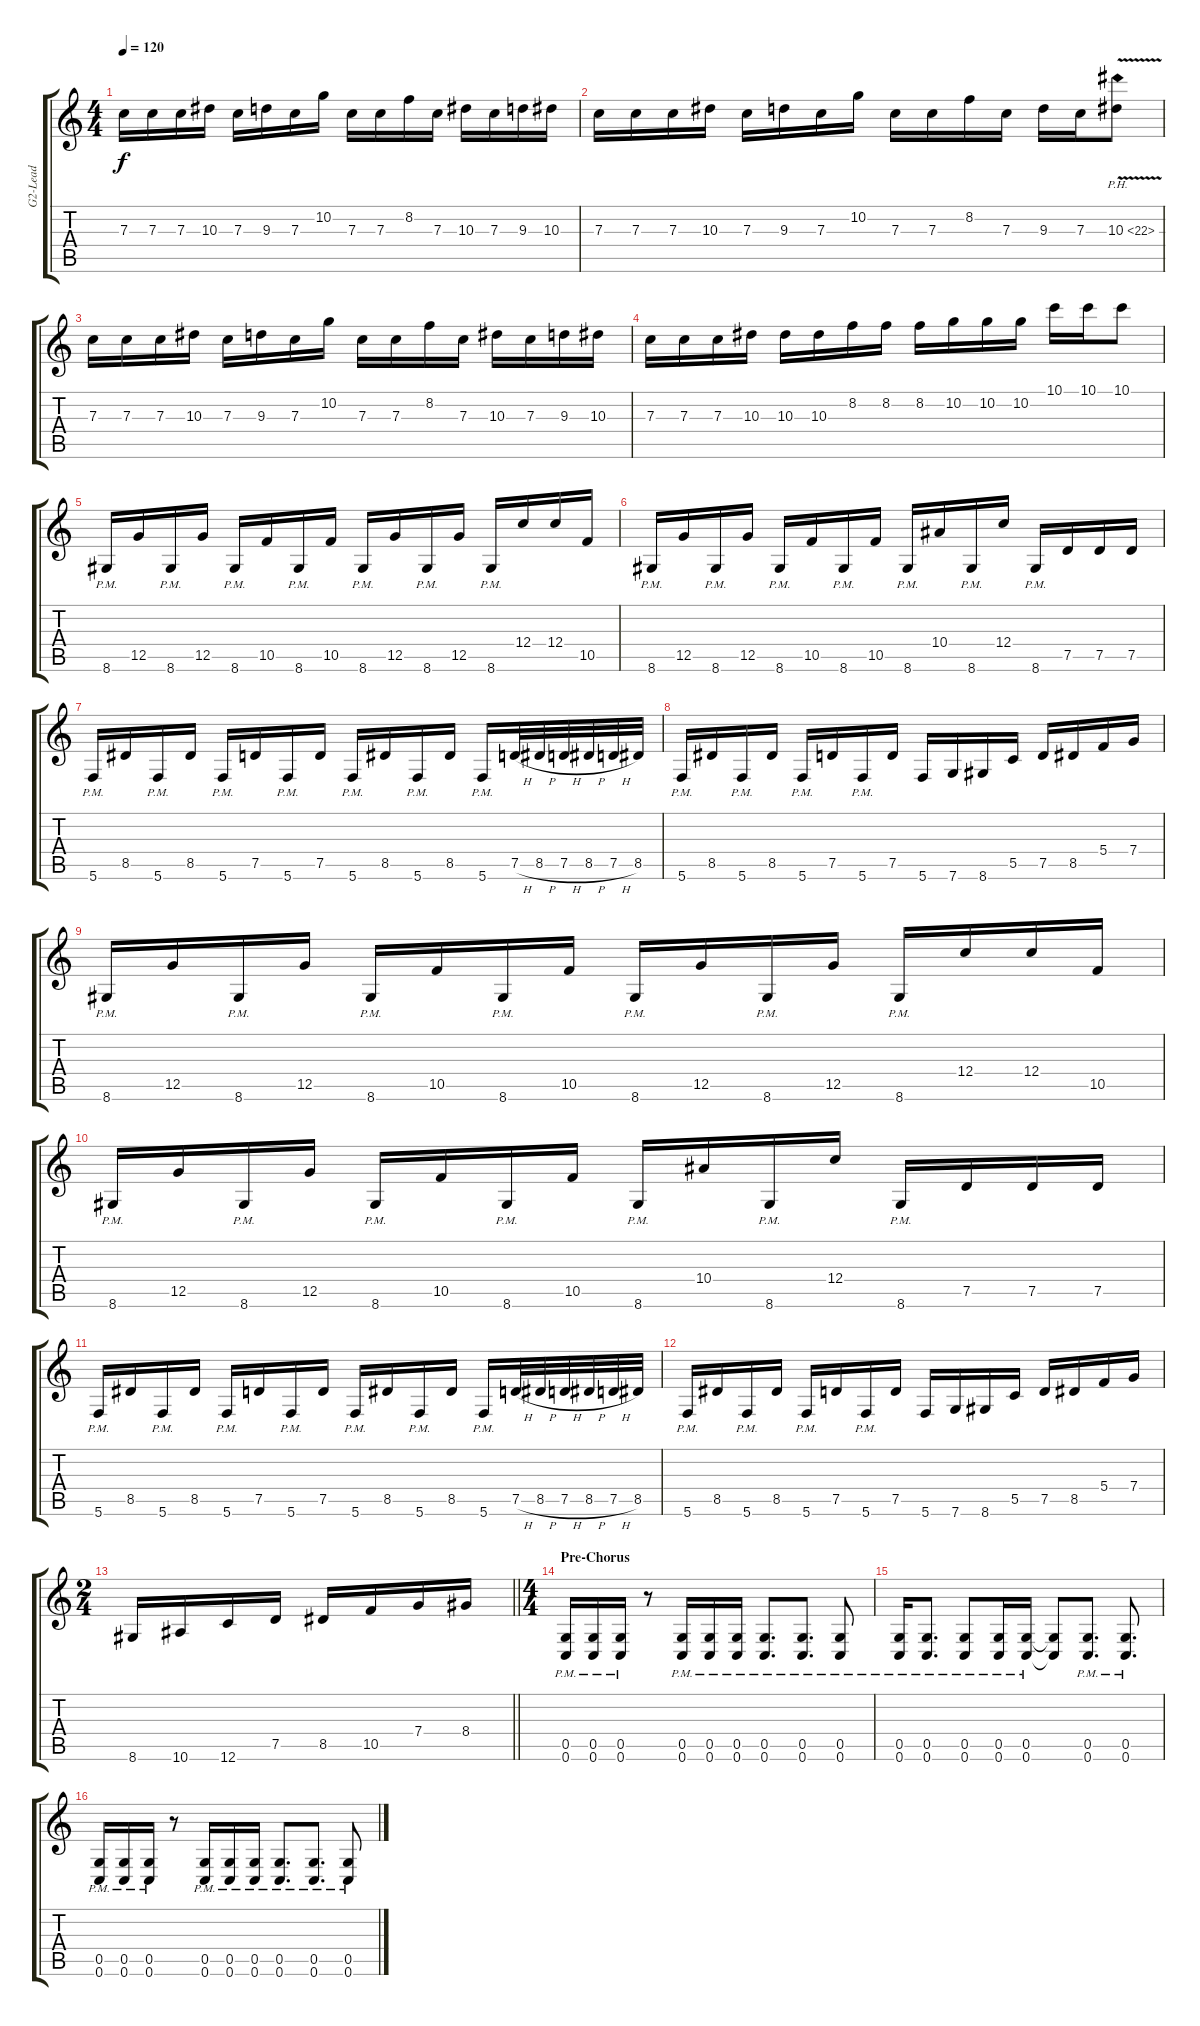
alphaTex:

\track ("G2-Lead" "G2-Lead") {instrument distortionguitar}
\staff {score tabs}
\tuning (D4 A3 F3 C3 G2 C2) {hide}
\ts (4 4)
\tempo 120
\clef g2
\ks c
7.3.16{dy f} 7.3.16 7.3.16 10.3.16 7.3.16 9.3.16 7.3.16 10.2.16 7.3.16 7.3.16 8.2.16 7.3.16 10.3.16 7.3.16 9.3.16 10.3.16 |
7.3.16 7.3.16 7.3.16 10.3.16 7.3.16 9.3.16 7.3.16 10.2.16 7.3.16 7.3.16 8.2.16 7.3.16 9.3.16 7.3.16 10.3{ph 12 v}.8 |
7.3.16 7.3.16 7.3.16 10.3.16 7.3.16 9.3.16 7.3.16 10.2.16 7.3.16 7.3.16 8.2.16 7.3.16 10.3.16 7.3.16 9.3.16 10.3.16 |
7.3.16 7.3.16 7.3.16 10.3.16 10.3.16 10.3.16 8.2.16 8.2.16 8.2.16 10.2.16 10.2.16 10.2.16 10.1.16 10.1.16 10.1.8 |
8.6{pm}.16 12.5.16 8.6{pm}.16 12.5.16 8.6{pm}.16 10.5.16 8.6{pm}.16 10.5.16 8.6{pm}.16 12.5.16 8.6{pm}.16 12.5.16 8.6{pm}.16 12.4.16 12.4.16 10.5.16 |
8.6{pm}.16 12.5.16 8.6{pm}.16 12.5.16 8.6{pm}.16 10.5.16 8.6{pm}.16 10.5.16 8.6{pm}.16 10.4.16 8.6{pm}.16 12.4.16 8.6{pm}.16 7.5.16 7.5.16 7.5.16 |
5.6{pm}.16 8.5.16 5.6{pm}.16 8.5.16 5.6{pm}.16 7.5.16 5.6{pm}.16 7.5.16 5.6{pm}.16 8.5.16 5.6{pm}.16 8.5.16 5.6{pm}.16 7.5{h}.32 8.5{h}.32 7.5{h}.32 8.5{h}.32 7.5{h}.32 8.5.32 |
5.6{pm}.16 8.5.16 5.6{pm}.16 8.5.16 5.6{pm}.16 7.5.16 5.6{pm}.16 7.5.16 5.6.16 7.6.16 8.6.16 5.5.16 7.5.16 8.5.16 5.4.16 7.4.16 |
8.6{pm}.16 12.5.16 8.6{pm}.16 12.5.16 8.6{pm}.16 10.5.16 8.6{pm}.16 10.5.16 8.6{pm}.16 12.5.16 8.6{pm}.16 12.5.16 8.6{pm}.16 12.4.16 12.4.16 10.5.16 |
8.6{pm}.16 12.5.16 8.6{pm}.16 12.5.16 8.6{pm}.16 10.5.16 8.6{pm}.16 10.5.16 8.6{pm}.16 10.4.16 8.6{pm}.16 12.4.16 8.6{pm}.16 7.5.16 7.5.16 7.5.16 |
5.6{pm}.16 8.5.16 5.6{pm}.16 8.5.16 5.6{pm}.16 7.5.16 5.6{pm}.16 7.5.16 5.6{pm}.16 8.5.16 5.6{pm}.16 8.5.16 5.6{pm}.16 7.5{h}.32 8.5{h}.32 7.5{h}.32 8.5{h}.32 7.5{h}.32 8.5.32 |
5.6{pm}.16 8.5.16 5.6{pm}.16 8.5.16 5.6{pm}.16 7.5.16 5.6{pm}.16 7.5.16 5.6.16 7.6.16 8.6.16 5.5.16 7.5.16 8.5.16 5.4.16 7.4.16 |
\ts (2 4)
\barLineRight lightlight
8.6.16 10.6.16 12.6.16 7.5.16 8.5.16 10.5.16 7.4.16 8.4.16 |
\ts (4 4)
\section ("" "Pre-Chorus")
(0.5{pm} 0.6{pm}).16 (0.5{pm} 0.6{pm}).16 (0.5{pm} 0.6{pm}).16 r.8 (0.5{pm} 0.6{pm}).16 (0.5{pm} 0.6{pm}).16 (0.5{pm} 0.6{pm}).16 (0.5{pm} 0.6{pm}).8{d} (0.5{pm} 0.6{pm}).8{d} (0.5{pm} 0.6{pm}).8 |
(0.5{pm} 0.6{pm}).16 (0.5{pm} 0.6{pm}).8{d} (0.5{pm} 0.6{pm}).8 (0.5{pm} 0.6{pm}).16 (0.5{pm} 0.6{pm}).16 (0.5{t} 0.6{t}).8 (0.5{pm} 0.6{pm}).8{d} (0.5{pm} 0.6{pm}).8{d} |
(0.5{pm} 0.6{pm}).16 (0.5{pm} 0.6{pm}).16 (0.5{pm} 0.6{pm}).16 r.8 (0.5{pm} 0.6{pm}).16 (0.5{pm} 0.6{pm}).16 (0.5{pm} 0.6{pm}).16 (0.5{pm} 0.6{pm}).8{d} (0.5{pm} 0.6{pm}).8{d} (0.5{pm} 0.6{pm}).8
